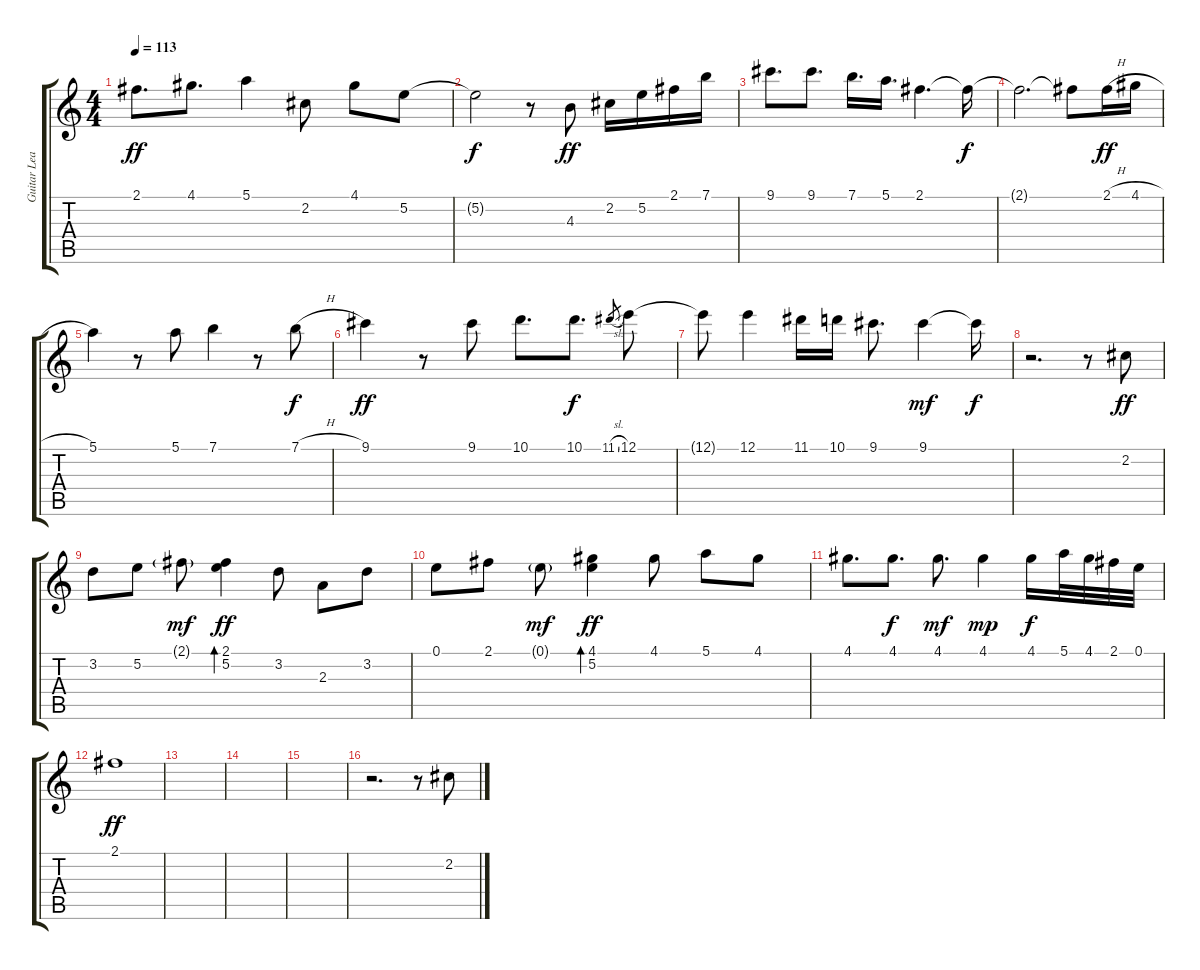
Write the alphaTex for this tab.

\track ("Guitar Lead" "Guitar Lea") {instrument acousticguitarnylon}
\staff {score tabs}
\tuning (E4 B3 G3 D3 A2 E2) {hide}
\ts (4 4)
\tempo 113
\clef g2
\ks c
2.1.8{d dy ff} 4.1.8{d} 5.1.4 2.2.8 4.1.8 5.2.8 |
5.2{t}.2{dy f} r.8 4.3.8{dy ff} 2.2.16 5.2.16 2.1.16 7.1.16 |
9.1.8{d} 9.1.8{d} 7.1.16{d} 5.1.16{d} 2.1.4{d} 2.1{t}.16{dy f} |
2.1{t}.2{d} 2.1{t}.8 2.1{h}.16{dy ff} 4.1{h}.16 |
5.1.4 r.8 5.1.8 7.1.4 r.8 7.1{h}.8{dy f} |
9.1.4{dy ff} r.8 9.1.8 10.1.8{d} 10.1.8{d dy f} 11.1{sl}.8{gr} 12.1.8 |
12.1{t}.8 12.1.4 11.1.16 10.1.16 9.1.8{d} 9.1.4{dy mf} 9.1{t}.16{dy f} |
r.2{d} r.8 2.2.8{dy ff} |
3.2.8 5.2.8 2.1{g}.8{dy mf} (2.1 5.2).4{bd 480 dy ff} 3.2.8 2.3.8 3.2.8 |
0.1.8 2.1.8 0.1{g}.8{dy mf} (4.1 5.2).4{bd 480 dy ff} 4.1.8 5.1.8 4.1.8 |
4.1.8{d} 4.1.8{d dy f} 4.1.8{d dy mf} 4.1.4{dy mp} 4.1.16{dy f} 5.1.32 4.1.32 2.1.32 0.1.32 |
2.1.1{dy ff} |
|
|
|
r.2{d} r.8 2.2.8
